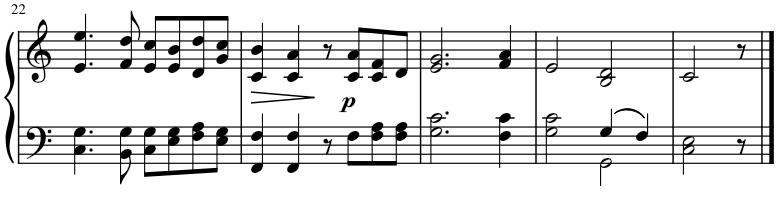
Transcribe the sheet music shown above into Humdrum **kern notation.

**kern	**kern	**dynam
*part1	*part1	*part1
*staff2	*staff1	*staff1/2
*I"Piano	*	*
*I'Pno.	*	*
!!LO:PB:g=z
*clefF4	*clefG2	*
*k[]	*k[]	*
*M4/4	*M4/4	*
=22	=22	=22
4.C\ 4.G\	4.e/ 4.ee/	.
8BB\ 8G\	8f/ 8dd/	.
8C\ 8G\L	8e/ 8cc/L	.
8E\ 8G\	8e/ 8b/	.
8F\ 8A\	8d/ 8dd/	.
8E\ 8G\J	8g/ 8cc/J	.
=23	=23	=23
!	!	!LO:HP:b
4FF/ 4F/	4c/ 4b/	>
4FF/ 4F/	4c/ 4a/	.
8r	8r	]
!	!	!LO:DY:b
8F\L	8c/ 8a/L	p
8F\ 8A\	8c/ 8f/	.
8F\ 8A\J	8d/J	.
=24	=24	=24
2.G\ 2.c\	2.e/ 2.g/	.
4F\ 4c\	4f/ 4a/	.
=25	=25	=25
*^	*	*
2ryy	2G\ 2c\	2e/	.
4G/	2GG\	2B/ 2d/	.
4F/	.	.	.
*v	*v	*	*
=26	=26	=26
2C\ 2E\	2c/	.
8r	8r	.
==	==	==
*-	*-	*-
